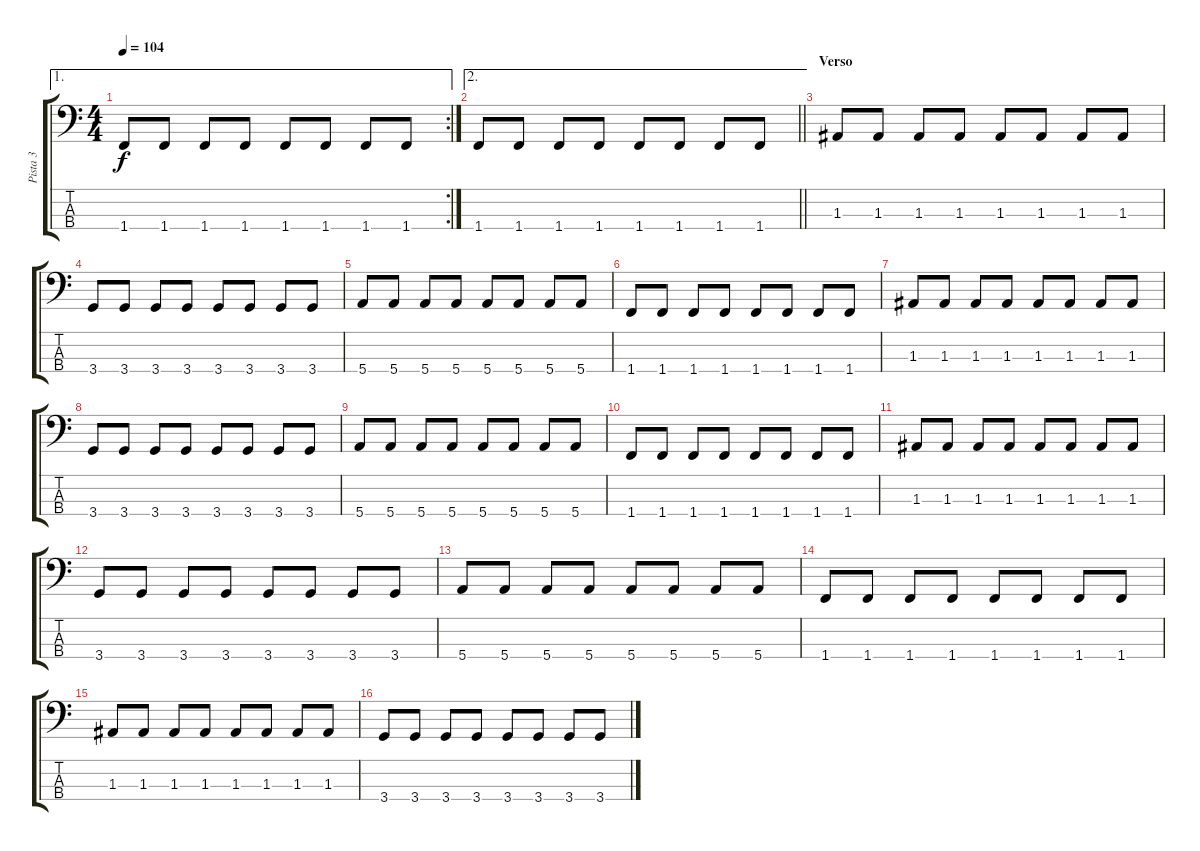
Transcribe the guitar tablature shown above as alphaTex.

\track ("Pista 3" "Pista 3") {instrument electricbasspick}
\staff {score tabs}
\tuning (G2 D2 A1 E1) {hide}
\ae 1
\rc 2
\ts (4 4)
\tempo 104
\clef f4
\ks c
1.4.8{dy f} 1.4.8 1.4.8 1.4.8 1.4.8 1.4.8 1.4.8 1.4.8 |
\ae 2
\barLineRight lightlight
1.4.8 1.4.8 1.4.8 1.4.8 1.4.8 1.4.8 1.4.8 1.4.8 |
\section ("" "Verso")
1.3.8 1.3.8 1.3.8 1.3.8 1.3.8 1.3.8 1.3.8 1.3.8 |
3.4.8 3.4.8 3.4.8 3.4.8 3.4.8 3.4.8 3.4.8 3.4.8 |
5.4.8 5.4.8 5.4.8 5.4.8 5.4.8 5.4.8 5.4.8 5.4.8 |
1.4.8 1.4.8 1.4.8 1.4.8 1.4.8 1.4.8 1.4.8 1.4.8 |
1.3.8 1.3.8 1.3.8 1.3.8 1.3.8 1.3.8 1.3.8 1.3.8 |
3.4.8 3.4.8 3.4.8 3.4.8 3.4.8 3.4.8 3.4.8 3.4.8 |
5.4.8 5.4.8 5.4.8 5.4.8 5.4.8 5.4.8 5.4.8 5.4.8 |
1.4.8 1.4.8 1.4.8 1.4.8 1.4.8 1.4.8 1.4.8 1.4.8 |
1.3.8 1.3.8 1.3.8 1.3.8 1.3.8 1.3.8 1.3.8 1.3.8 |
3.4.8 3.4.8 3.4.8 3.4.8 3.4.8 3.4.8 3.4.8 3.4.8 |
5.4.8 5.4.8 5.4.8 5.4.8 5.4.8 5.4.8 5.4.8 5.4.8 |
1.4.8 1.4.8 1.4.8 1.4.8 1.4.8 1.4.8 1.4.8 1.4.8 |
1.3.8 1.3.8 1.3.8 1.3.8 1.3.8 1.3.8 1.3.8 1.3.8 |
3.4.8 3.4.8 3.4.8 3.4.8 3.4.8 3.4.8 3.4.8 3.4.8
